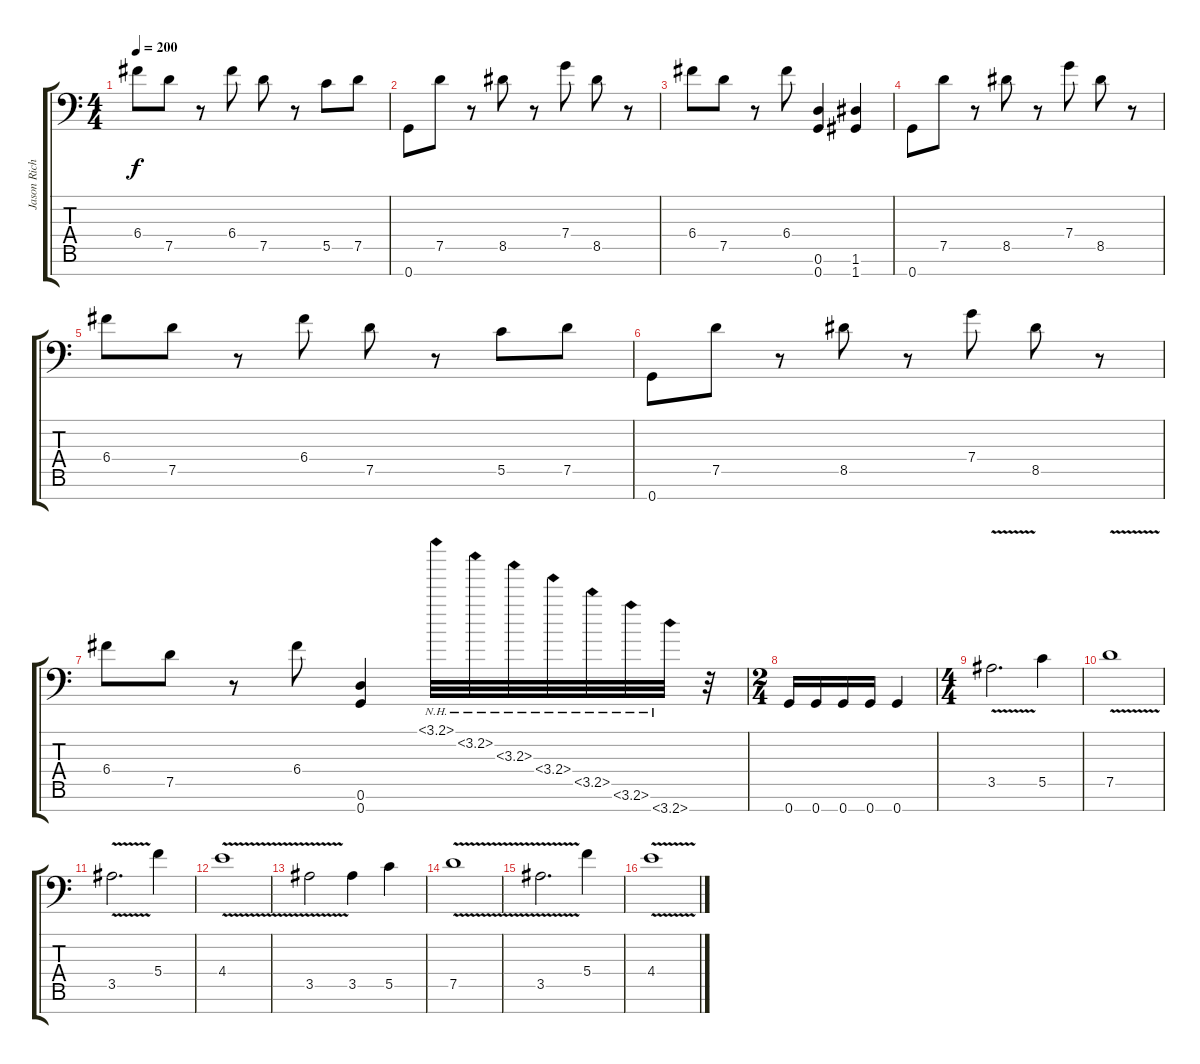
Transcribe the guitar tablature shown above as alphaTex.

\track ("Jason Richardson - guitar" "Jason Rich") {instrument distortionguitar}
\staff {score tabs}
\tuning (D4 A3 F3 C3 G2 D2 G1) {hide}
\ts (4 4)
\tempo 200
\clef f4
\ks c
6.4.8{dy f} 7.5.8 r.8 6.4.8 7.5.8 r.8 5.5.8 7.5.8 |
0.7.8 7.5.8 r.8 8.5.8 r.8 7.4.8 8.5.8 r.8 |
6.4.8 7.5.8 r.8 6.4.8 (0.6 0.7).4 (1.6 1.7).4 |
0.7.8 7.5.8 r.8 8.5.8 r.8 7.4.8 8.5.8 r.8 |
6.4.8 7.5.8 r.8 6.4.8 7.5.8 r.8 5.5.8 7.5.8 |
0.7.8 7.5.8 r.8 8.5.8 r.8 7.4.8 8.5.8 r.8 |
6.4.8 7.5.8 r.8 6.4.8 (0.6 0.7).4 3.1{nh}.32 3.2{nh}.32 3.3{nh}.32 3.4{nh}.32 3.5{nh}.32 3.6{nh}.32 3.7{nh}.32 r.32 |
\ts (2 4)
0.7.16 0.7.16 0.7.16 0.7.16 0.7.4 |
\ts (4 4)
3.5{v}.2{d} 5.5.4 |
7.5{v}.1 |
3.5{v}.2{d} 5.4.4 |
4.4{v}.1 |
3.5{v}.2 3.5.4 5.5.4 |
7.5{v}.1 |
3.5{v}.2{d} 5.4.4 |
4.4{v}.1
